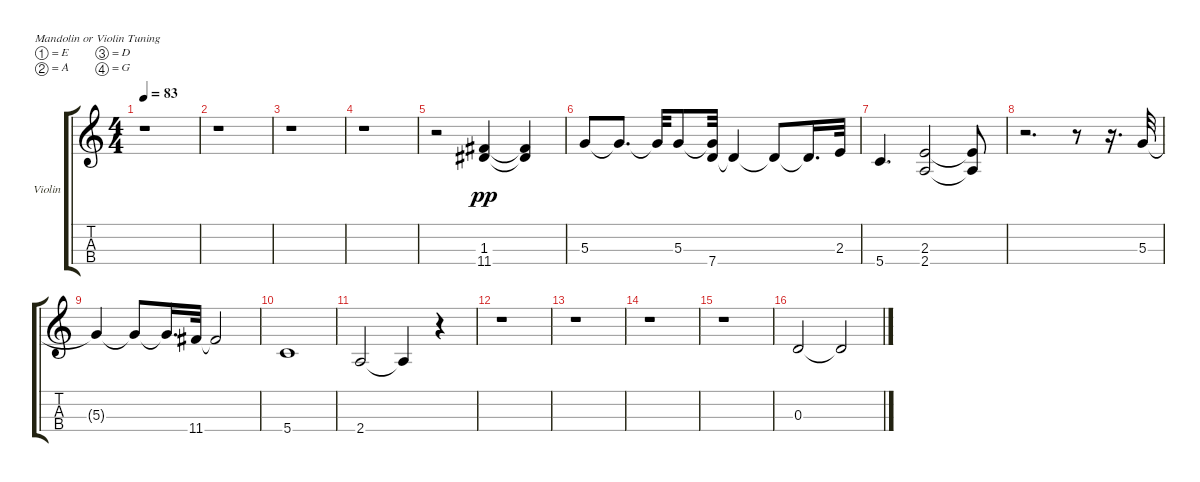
\bracketExtendMode groupsimilarinstruments
\firstSystemTrackNameOrientation horizontal
\otherSystemsTrackNameOrientation horizontal
\chordDiagramsInScore
\track ("Violin" "Violin") {instrument violin}
\staff {score tabs}
\tuning (E5 A4 D4 G3)
\ts (4 4)
\tempo 83
\clef g2
\ks c
r.1{dy pp} |
r.1 |
r.1 |
r.1 |
r.2 (1.3 11.4).4 (1.3{t} 11.4{t}).4 |
5.3.8 5.3{t}.8{d} 5.3{t}.32 5.3.8 (5.3{t} 7.4).32 7.4{t}.4 7.4{t}.8 7.4{t}.16{d} 2.3.32 |
5.4.4{d} (2.3 2.4).2 (2.3{t} 2.4{t}).8 |
r.2{d} r.8 r.16{d} 5.3.32 |
5.3{t}.4 5.3{t}.8 5.3{t}.16{d} 11.4.32 11.4{t}.2 |
5.4.1 |
2.4.2 2.4{t}.4 r.4 |
r.1 |
r.1 |
r.1 |
r.1 |
0.3.2 0.3{t}.2
